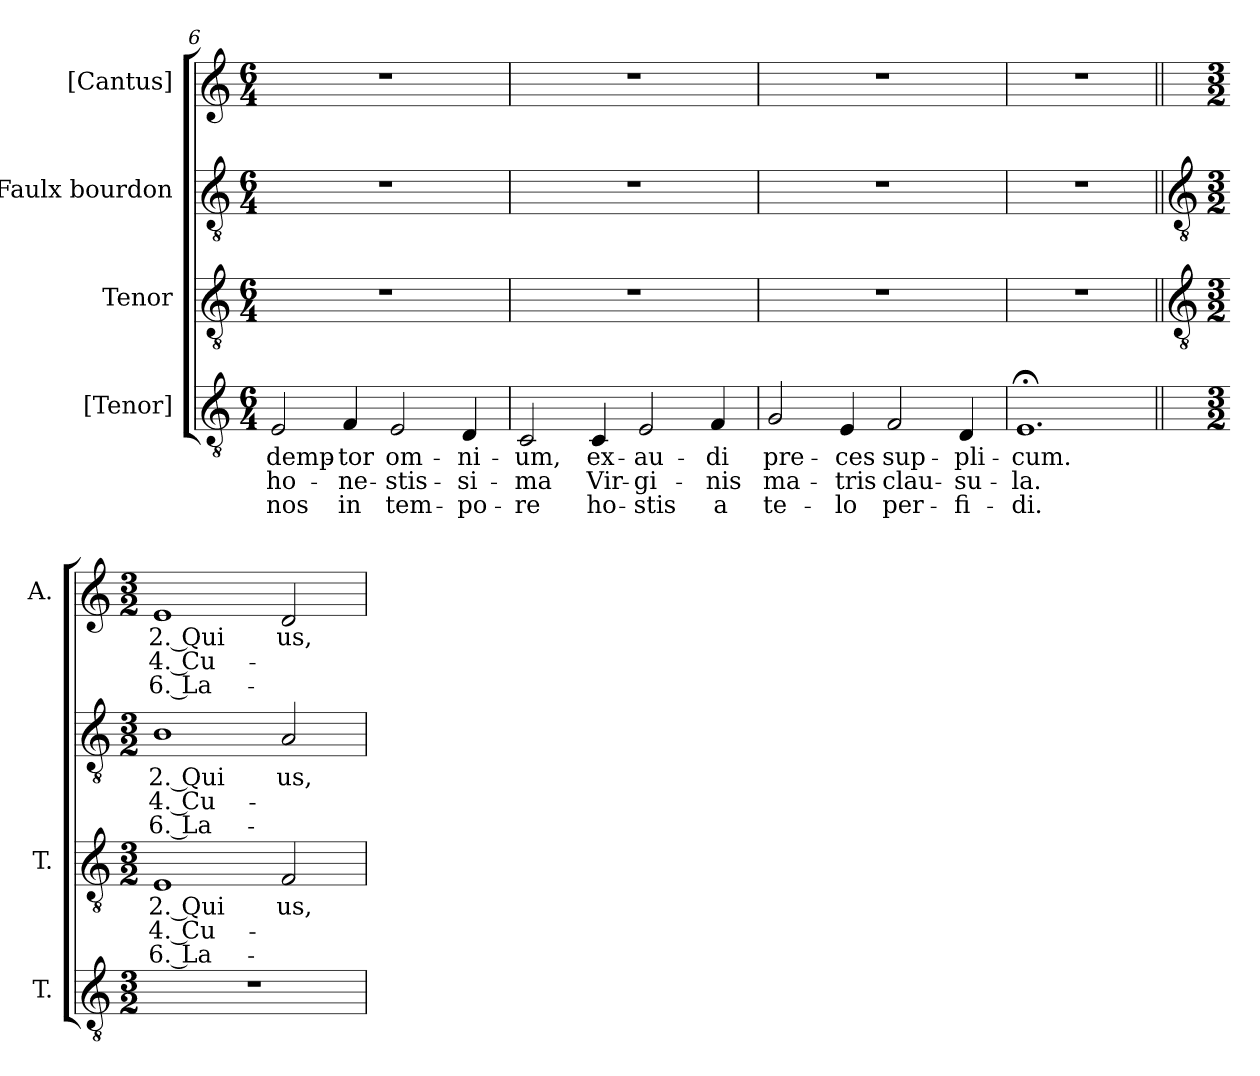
**kern	**text	**text	**text	**kern	**text	**text	**text	**kern	**text	**text	**text	**kern	**text	**text	**text
*part4	*part4	*part4	*part4	*part3	*part3	*part3	*part3	*part2	*part2	*part2	*part2	*part1	*part1	*part1	*part1
*staff4	*staff4	*staff4	*staff4	*staff3	*staff3	*staff3	*staff3	*staff2	*staff2	*staff2	*staff2	*staff1	*staff1	*staff1	*staff1
*I"[Tenor]	*	*	*	*I"Tenor	*	*	*	*I"Faulx bourdon	*	*	*	*I"[Cantus]	*	*	*
*I'T.	*	*	*	*I'T.	*	*	*	*	*	*	*	*I'A.	*	*	*
*clefGv2	*	*	*	*clefGv2	*	*	*	*clefGv2	*	*	*	*clefG2	*	*	*
*ITrd7c12	*	*	*	*ITrd7c12	*	*	*	*ITrd7c12	*	*	*	*	*	*	*
*k[]	*	*	*	*k[]	*	*	*	*k[]	*	*	*	*k[]	*	*	*
*C:	*	*	*	*C:	*	*	*	*C:	*	*	*	*C:	*	*	*
*M6/4	*	*	*	*M6/4	*	*	*	*M6/4	*	*	*	*M6/4	*	*	*
=6	=6	=6	=6	=6	=6	=6	=6	=6	=6	=6	=6	=6	=6	=6	=6
!	!LO:LY:b:color=#000000	!LO:LY:b:color=#000000	!LO:LY:b:color=#000000	!LO:N:vis=1	!	!	!	!LO:N:vis=1	!	!	!	!LO:N:vis=1	!	!	!
2EEi/	-demp-	ho-	nos	1.r	.	.	.	1.r	.	.	.	1.r	.	.	.
!	!LO:LY:b:color=#000000	!LO:LY:b:color=#000000	!LO:LY:b:color=#000000	!	!	!	!	!	!	!	!	!	!	!	!
4FFi/	-tor	-ne-	in	.	.	.	.	.	.	.	.	.	.	.	.
!	!LO:LY:b:color=#000000	!LO:LY:b:color=#000000	!LO:LY:b:color=#000000	!	!	!	!	!	!	!	!	!	!	!	!
2EEi/	om-	-stis-	tem-	.	.	.	.	.	.	.	.	.	.	.	.
!	!LO:LY:b:color=#000000	!LO:LY:b:color=#000000	!LO:LY:b:color=#000000	!	!	!	!	!	!	!	!	!	!	!	!
4DDi/	-ni-	-si-	-po-	.	.	.	.	.	.	.	.	.	.	.	.
=7	=7	=7	=7	=7	=7	=7	=7	=7	=7	=7	=7	=7	=7	=7	=7
!	!LO:LY:b:color=#000000	!LO:LY:b:color=#000000	!LO:LY:b:color=#000000	!LO:N:vis=1	!	!	!	!LO:N:vis=1	!	!	!	!LO:N:vis=1	!	!	!
2CCi/	-um,	-ma	-re	1.r	.	.	.	1.r	.	.	.	1.r	.	.	.
!	!LO:LY:b:color=#000000	!LO:LY:b:color=#000000	!LO:LY:b:color=#000000	!	!	!	!	!	!	!	!	!	!	!	!
4CCi/	ex-	Vir-	ho-	.	.	.	.	.	.	.	.	.	.	.	.
!	!LO:LY:b:color=#000000	!LO:LY:b:color=#000000	!LO:LY:b:color=#000000	!	!	!	!	!	!	!	!	!	!	!	!
2EEi/	-au-	-gi-	-stis	.	.	.	.	.	.	.	.	.	.	.	.
!	!LO:LY:b:color=#000000	!LO:LY:b:color=#000000	!LO:LY:b:color=#000000	!	!	!	!	!	!	!	!	!	!	!	!
4FFi/	-di	-nis	a	.	.	.	.	.	.	.	.	.	.	.	.
=8	=8	=8	=8	=8	=8	=8	=8	=8	=8	=8	=8	=8	=8	=8	=8
!	!LO:LY:b:color=#000000	!LO:LY:b:color=#000000	!LO:LY:b:color=#000000	!LO:N:vis=1	!	!	!	!LO:N:vis=1	!	!	!	!LO:N:vis=1	!	!	!
2GGi/	pre-	ma-	te-	1.r	.	.	.	1.r	.	.	.	1.r	.	.	.
!	!LO:LY:b:color=#000000	!LO:LY:b:color=#000000	!LO:LY:b:color=#000000	!	!	!	!	!	!	!	!	!	!	!	!
4EEi/	-ces	-tris	-lo	.	.	.	.	.	.	.	.	.	.	.	.
!	!LO:LY:b:color=#000000	!LO:LY:b:color=#000000	!LO:LY:b:color=#000000	!	!	!	!	!	!	!	!	!	!	!	!
2FFi/	sup-	clau-	per-	.	.	.	.	.	.	.	.	.	.	.	.
!	!LO:LY:b:color=#000000	!LO:LY:b:color=#000000	!LO:LY:b:color=#000000	!	!	!	!	!	!	!	!	!	!	!	!
4DDi/	-pli-	-su-	-fi-	.	.	.	.	.	.	.	.	.	.	.	.
=9	=9	=9	=9	=9	=9	=9	=9	=9	=9	=9	=9	=9	=9	=9	=9
!	!LO:LY:b:color=#000000	!LO:LY:b:color=#000000	!LO:LY:b:color=#000000	!LO:N:vis=1	!	!	!	!LO:N:vis=1	!	!	!	!LO:N:vis=1	!	!	!
1.EE;i	-cum.	-la.	-di.	1.r	.	.	.	1.r	.	.	.	1.r	.	.	.
!!LO:LB:g=z
=1||	=1||	=1||	=1||	=1||	=1||	=1||	=1||	=1||	=1||	=1||	=1||	=1||	=1||	=1||	=1||
*	*	*	*	*clefGv2	*	*	*	*clefGv2	*	*	*	*	*	*	*
*M3/2	*	*	*	*M3/2	*	*	*	*M3/2	*	*	*	*M3/2	*	*	*
!LO:N:vis=1	!	!	!	!	!	!	!	!	!	!	!	!	!	!	!
!	!	!	!	!	!LO:LY:b:color=#000000	!LO:LY:b:color=#000000	!LO:LY:b:color=#000000	!	!	!	!	!	!	!	!
!	!	!	!	!	!	!	!	!	!LO:LY:b:color=#000000	!LO:LY:b:color=#000000	!LO:LY:b:color=#000000	!	!	!	!
*	*	*	*	*	*	*	*	*	*	*	*	*MM160	*	*	*
!	!	!	!	!	!	!	!	!	!	!	!	!	!LO:LY:b:color=#000000	!LO:LY:b:color=#000000	!LO:LY:b:color=#000000
1.r	.	.	.	1EEi	2. Qui	4. Cu-	6. La-	1BBi	2. Qui	4. Cu-	6. La-	1ei	2. Qui	4. Cu-	6. La-
!	!	!	!	!	!LO:LY:b:color=#000000	!	!	!	!	!	!	!	!	!	!
!	!	!	!	!	!	!	!	!	!LO:LY:b:color=#000000	!	!	!	!	!	!
!	!	!	!	!	!	!	!	!	!	!	!	!	!LO:LY:b:color=#000000	!	!
.	.	.	.	2FFi/	-us,	.	.	2AAi/	-us,	.	.	2di/	-us,	.	.
=	=	=	=	=	=	=	=	=	=	=	=	=	=	=	=
*-	*-	*-	*-	*-	*-	*-	*-	*-	*-	*-	*-	*-	*-	*-	*-
